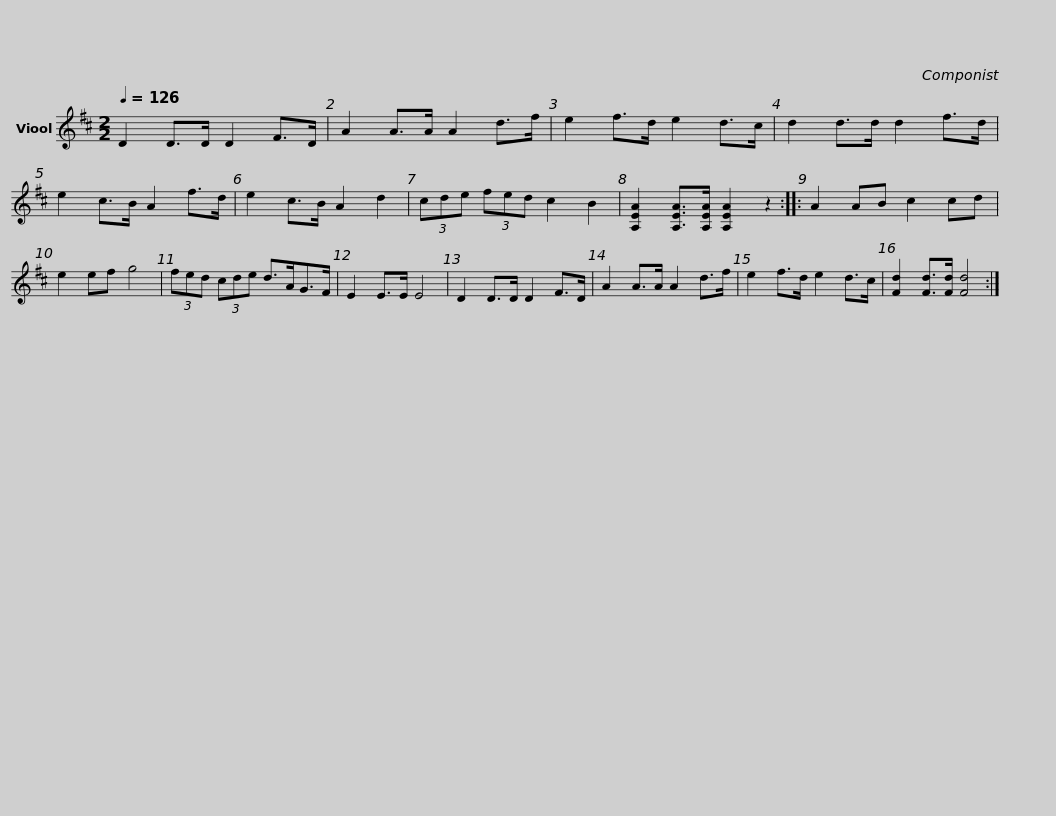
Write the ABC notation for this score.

X:1
L:1/8
Q:1/4=126
M:2/2
I:linebreak $
K:D
V:1 treble
V:1
 D2 D>D D2 F>D | A2 A>A A2 d>f | e2 f>d e2 d>c | d2 d>d d2 f>d | e2 c>B A2 f>d | %5
 e2 c>B A2 d2 | (3cde (3fed c2 B2 | [A,EA]2 [A,EA]>[A,EA] [A,EA]2 z2 ::$ A2 AB c2 cd | e2 ef g4 | %10
 (3fed (3cde d>AG>F | E2 E>E E4 | D2 D>D D2 F>D | A2 A>A A2 d>f | e2 f>d e2 d>c | %15
 [Fd]2 [Fd]>[Fd] [Fd]4 :| %16
